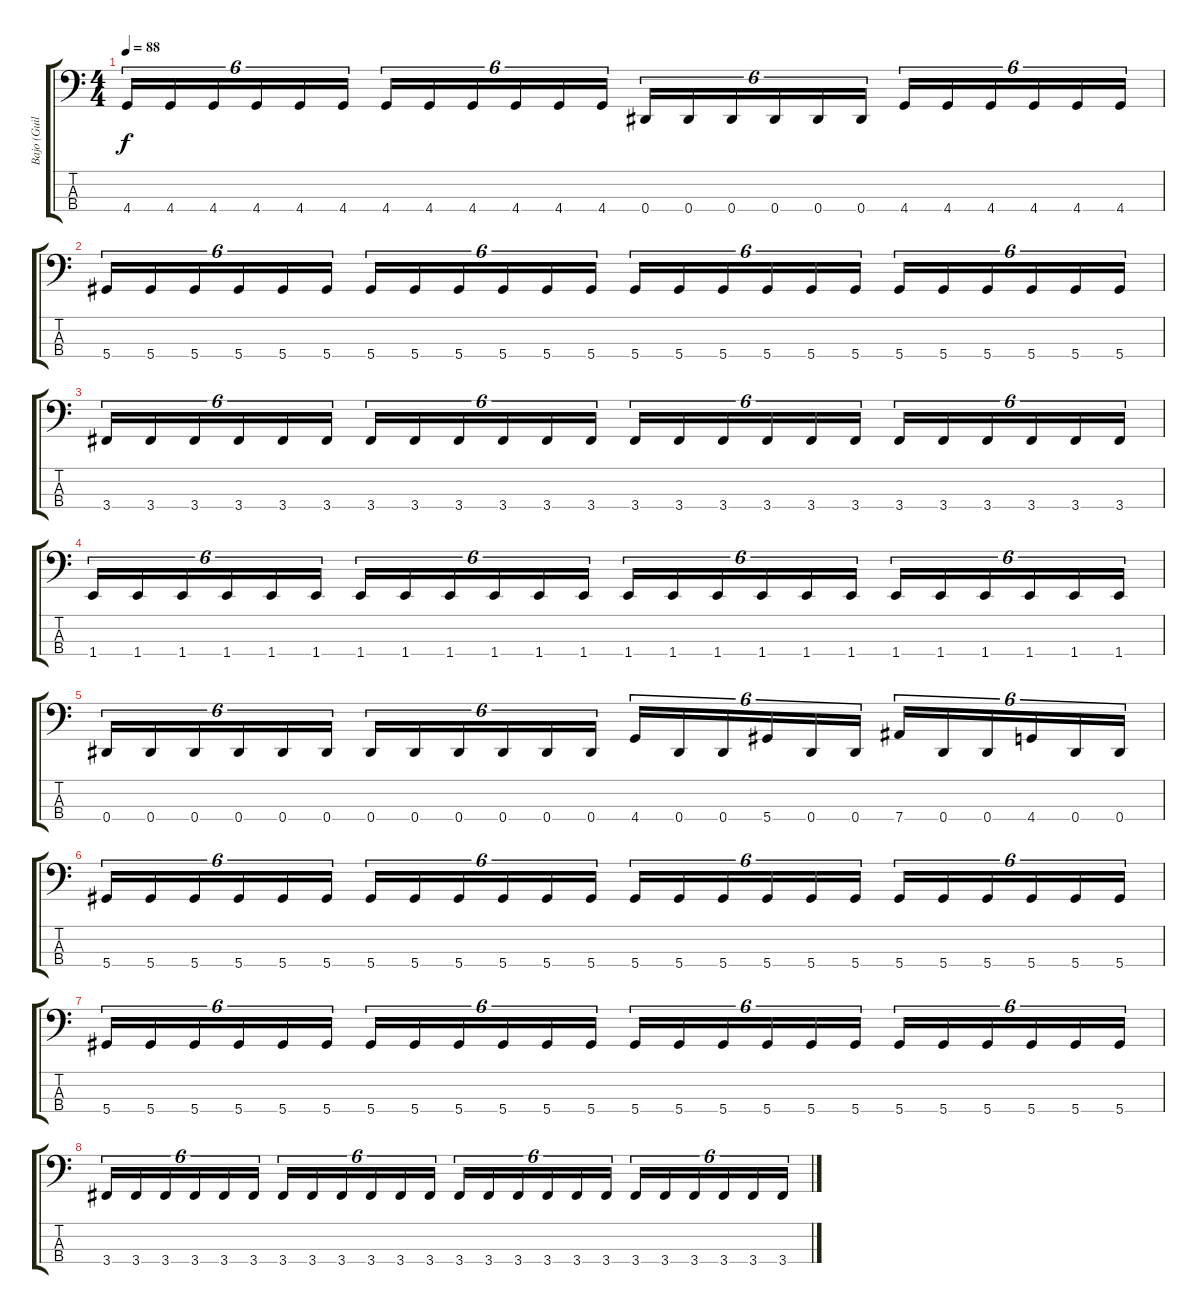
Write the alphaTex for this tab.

\track ("Bajo (Guillermo Sánchez)" "Bajo (Guil") {instrument electricbassfinger}
\staff {score tabs}
\tuning (Gb2 Db2 Ab1 Eb1) {hide}
\ts (4 4)
\tempo 88
\clef f4
\ks c
4.4.16{tu (6 4) dy f} 4.4.16{tu (6 4)} 4.4.16{tu (6 4)} 4.4.16{tu (6 4)} 4.4.16{tu (6 4)} 4.4.16{tu (6 4)} 4.4.16{tu (6 4)} 4.4.16{tu (6 4)} 4.4.16{tu (6 4)} 4.4.16{tu (6 4)} 4.4.16{tu (6 4)} 4.4.16{tu (6 4)} 0.4.16{tu (6 4)} 0.4.16{tu (6 4)} 0.4.16{tu (6 4)} 0.4.16{tu (6 4)} 0.4.16{tu (6 4)} 0.4.16{tu (6 4)} 4.4.16{tu (6 4)} 4.4.16{tu (6 4)} 4.4.16{tu (6 4)} 4.4.16{tu (6 4)} 4.4.16{tu (6 4)} 4.4.16{tu (6 4)} |
5.4.16{tu (6 4)} 5.4.16{tu (6 4)} 5.4.16{tu (6 4)} 5.4.16{tu (6 4)} 5.4.16{tu (6 4)} 5.4.16{tu (6 4)} 5.4.16{tu (6 4)} 5.4.16{tu (6 4)} 5.4.16{tu (6 4)} 5.4.16{tu (6 4)} 5.4.16{tu (6 4)} 5.4.16{tu (6 4)} 5.4.16{tu (6 4)} 5.4.16{tu (6 4)} 5.4.16{tu (6 4)} 5.4.16{tu (6 4)} 5.4.16{tu (6 4)} 5.4.16{tu (6 4)} 5.4.16{tu (6 4)} 5.4.16{tu (6 4)} 5.4.16{tu (6 4)} 5.4.16{tu (6 4)} 5.4.16{tu (6 4)} 5.4.16{tu (6 4)} |
3.4.16{tu (6 4)} 3.4.16{tu (6 4)} 3.4.16{tu (6 4)} 3.4.16{tu (6 4)} 3.4.16{tu (6 4)} 3.4.16{tu (6 4)} 3.4.16{tu (6 4)} 3.4.16{tu (6 4)} 3.4.16{tu (6 4)} 3.4.16{tu (6 4)} 3.4.16{tu (6 4)} 3.4.16{tu (6 4)} 3.4.16{tu (6 4)} 3.4.16{tu (6 4)} 3.4.16{tu (6 4)} 3.4.16{tu (6 4)} 3.4.16{tu (6 4)} 3.4.16{tu (6 4)} 3.4.16{tu (6 4)} 3.4.16{tu (6 4)} 3.4.16{tu (6 4)} 3.4.16{tu (6 4)} 3.4.16{tu (6 4)} 3.4.16{tu (6 4)} |
1.4.16{tu (6 4)} 1.4.16{tu (6 4)} 1.4.16{tu (6 4)} 1.4.16{tu (6 4)} 1.4.16{tu (6 4)} 1.4.16{tu (6 4)} 1.4.16{tu (6 4)} 1.4.16{tu (6 4)} 1.4.16{tu (6 4)} 1.4.16{tu (6 4)} 1.4.16{tu (6 4)} 1.4.16{tu (6 4)} 1.4.16{tu (6 4)} 1.4.16{tu (6 4)} 1.4.16{tu (6 4)} 1.4.16{tu (6 4)} 1.4.16{tu (6 4)} 1.4.16{tu (6 4)} 1.4.16{tu (6 4)} 1.4.16{tu (6 4)} 1.4.16{tu (6 4)} 1.4.16{tu (6 4)} 1.4.16{tu (6 4)} 1.4.16{tu (6 4)} |
0.4.16{tu (6 4)} 0.4.16{tu (6 4)} 0.4.16{tu (6 4)} 0.4.16{tu (6 4)} 0.4.16{tu (6 4)} 0.4.16{tu (6 4)} 0.4.16{tu (6 4)} 0.4.16{tu (6 4)} 0.4.16{tu (6 4)} 0.4.16{tu (6 4)} 0.4.16{tu (6 4)} 0.4.16{tu (6 4)} 4.4.16{tu (6 4)} 0.4.16{tu (6 4)} 0.4.16{tu (6 4)} 5.4.16{tu (6 4)} 0.4.16{tu (6 4)} 0.4.16{tu (6 4)} 7.4.16{tu (6 4)} 0.4.16{tu (6 4)} 0.4.16{tu (6 4)} 4.4.16{tu (6 4)} 0.4.16{tu (6 4)} 0.4.16{tu (6 4)} |
5.4.16{tu (6 4)} 5.4.16{tu (6 4)} 5.4.16{tu (6 4)} 5.4.16{tu (6 4)} 5.4.16{tu (6 4)} 5.4.16{tu (6 4)} 5.4.16{tu (6 4)} 5.4.16{tu (6 4)} 5.4.16{tu (6 4)} 5.4.16{tu (6 4)} 5.4.16{tu (6 4)} 5.4.16{tu (6 4)} 5.4.16{tu (6 4)} 5.4.16{tu (6 4)} 5.4.16{tu (6 4)} 5.4.16{tu (6 4)} 5.4.16{tu (6 4)} 5.4.16{tu (6 4)} 5.4.16{tu (6 4)} 5.4.16{tu (6 4)} 5.4.16{tu (6 4)} 5.4.16{tu (6 4)} 5.4.16{tu (6 4)} 5.4.16{tu (6 4)} |
5.4.16{tu (6 4)} 5.4.16{tu (6 4)} 5.4.16{tu (6 4)} 5.4.16{tu (6 4)} 5.4.16{tu (6 4)} 5.4.16{tu (6 4)} 5.4.16{tu (6 4)} 5.4.16{tu (6 4)} 5.4.16{tu (6 4)} 5.4.16{tu (6 4)} 5.4.16{tu (6 4)} 5.4.16{tu (6 4)} 5.4.16{tu (6 4)} 5.4.16{tu (6 4)} 5.4.16{tu (6 4)} 5.4.16{tu (6 4)} 5.4.16{tu (6 4)} 5.4.16{tu (6 4)} 5.4.16{tu (6 4)} 5.4.16{tu (6 4)} 5.4.16{tu (6 4)} 5.4.16{tu (6 4)} 5.4.16{tu (6 4)} 5.4.16{tu (6 4)} |
3.4.16{tu (6 4)} 3.4.16{tu (6 4)} 3.4.16{tu (6 4)} 3.4.16{tu (6 4)} 3.4.16{tu (6 4)} 3.4.16{tu (6 4)} 3.4.16{tu (6 4)} 3.4.16{tu (6 4)} 3.4.16{tu (6 4)} 3.4.16{tu (6 4)} 3.4.16{tu (6 4)} 3.4.16{tu (6 4)} 3.4.16{tu (6 4)} 3.4.16{tu (6 4)} 3.4.16{tu (6 4)} 3.4.16{tu (6 4)} 3.4.16{tu (6 4)} 3.4.16{tu (6 4)} 3.4.16{tu (6 4)} 3.4.16{tu (6 4)} 3.4.16{tu (6 4)} 3.4.16{tu (6 4)} 3.4.16{tu (6 4)} 3.4.16{tu (6 4)}
